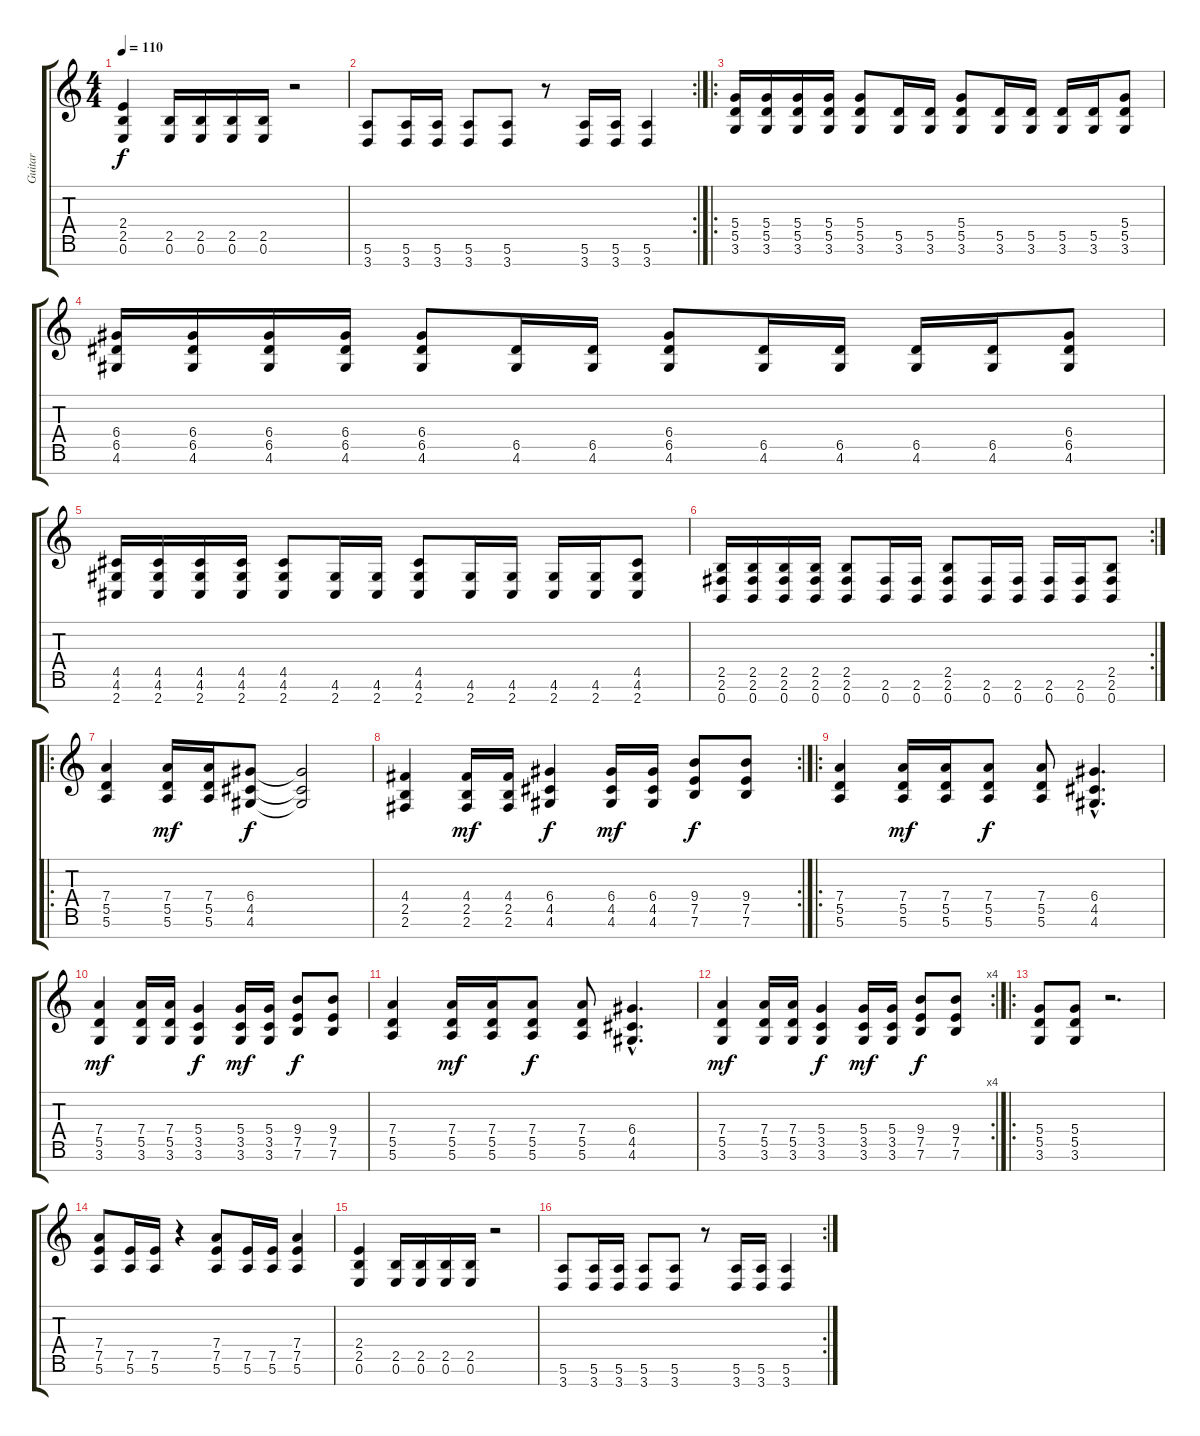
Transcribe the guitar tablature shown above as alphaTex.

\track ("Guitar" "Guitar") {instrument distortionguitar}
\staff {score tabs}
\tuning (E4 B3 G3 D3 A2 E2 B1) {hide}
\ts (4 4)
\tempo 110
\clef g2
\ks c
(2.4 2.5 0.6).4{dy f} (2.5 0.6).16 (2.5 0.6).16 (2.5 0.6).16 (2.5 0.6).16 r.2 |
\rc 2
(5.6 3.7).8 (5.6 3.7).16 (5.6 3.7).16 (5.6 3.7).8 (5.6 3.7).8 r.8 (5.6 3.7).16 (5.6 3.7).16 (5.6 3.7).4 |
\ro
(5.4 5.5 3.6).16 (5.4 5.5 3.6).16 (5.4 5.5 3.6).16 (5.4 5.5 3.6).16 (5.4 5.5 3.6).8 (5.5 3.6).16 (5.5 3.6).16 (5.4 5.5 3.6).8 (5.5 3.6).16 (5.5 3.6).16 (5.5 3.6).16 (5.5 3.6).16 (5.4 5.5 3.6).8 |
(6.4 6.5 4.6).16 (6.4 6.5 4.6).16 (6.4 6.5 4.6).16 (6.4 6.5 4.6).16 (6.4 6.5 4.6).8 (6.5 4.6).16 (6.5 4.6).16 (6.4 6.5 4.6).8 (6.5 4.6).16 (6.5 4.6).16 (6.5 4.6).16 (6.5 4.6).16 (6.4 6.5 4.6).8 |
(4.5 4.6 2.7).16 (4.5 4.6 2.7).16 (4.5 4.6 2.7).16 (4.5 4.6 2.7).16 (4.5 4.6 2.7).8 (4.6 2.7).16 (4.6 2.7).16 (4.5 4.6 2.7).8 (4.6 2.7).16 (4.6 2.7).16 (4.6 2.7).16 (4.6 2.7).16 (4.5 4.6 2.7).8 |
\rc 2
(2.5 2.6 0.7).16 (2.5 2.6 0.7).16 (2.5 2.6 0.7).16 (2.5 2.6 0.7).16 (2.5 2.6 0.7).8 (2.6 0.7).16 (2.6 0.7).16 (2.5 2.6 0.7).8 (2.6 0.7).16 (2.6 0.7).16 (2.6 0.7).16 (2.6 0.7).16 (2.5 2.6 0.7).8 |
\ro
(7.4 5.5 5.6).4 (7.4 5.5 5.6).16{dy mf} (7.4 5.5 5.6).16 (6.4 4.5 4.6).8{dy f} (6.4{t} 4.5{t} 4.6{t}).2 |
\rc 2
(4.4 2.5 2.6).4 (4.4 2.5 2.6).16{dy mf} (4.4 2.5 2.6).16 (6.4 4.5 4.6).4{dy f} (6.4 4.5 4.6).16{dy mf} (6.4 4.5 4.6).16 (9.4 7.5 7.6).8{dy f} (9.4 7.5 7.6).8 |
\ro
(7.4 5.5 5.6).4 (7.4 5.5 5.6).16{dy mf} (7.4 5.5 5.6).16 (7.4 5.5 5.6).8{dy f} (7.4 5.5 5.6).8 (6.4{hac} 4.5{hac} 4.6{hac}).4{d} |
(7.4 5.5 3.6).4{dy mf} (7.4 5.5 3.6).16 (7.4 5.5 3.6).16 (5.4 3.5 3.6).4{dy f} (5.4 3.5 3.6).16{dy mf} (5.4 3.5 3.6).16 (9.4 7.5 7.6).8{dy f} (9.4 7.5 7.6).8 |
(7.4 5.5 5.6).4 (7.4 5.5 5.6).16{dy mf} (7.4 5.5 5.6).16 (7.4 5.5 5.6).8{dy f} (7.4 5.5 5.6).8 (6.4{hac} 4.5{hac} 4.6{hac}).4{d} |
\rc 4
(7.4 5.5 3.6).4{dy mf} (7.4 5.5 3.6).16 (7.4 5.5 3.6).16 (5.4 3.5 3.6).4{dy f} (5.4 3.5 3.6).16{dy mf} (5.4 3.5 3.6).16 (9.4 7.5 7.6).8{dy f} (9.4 7.5 7.6).8 |
\ro
(5.4 5.5 3.6).8 (5.4 5.5 3.6).8 r.2{d} |
(7.4 7.5 5.6).8 (7.5 5.6).16 (7.5 5.6).16 r.4 (7.4 7.5 5.6).8 (7.5 5.6).16 (7.5 5.6).16 (7.4 7.5 5.6).4 |
(2.4 2.5 0.6).4 (2.5 0.6).16 (2.5 0.6).16 (2.5 0.6).16 (2.5 0.6).16 r.2 |
\rc 2
(5.6 3.7).8 (5.6 3.7).16 (5.6 3.7).16 (5.6 3.7).8 (5.6 3.7).8 r.8 (5.6 3.7).16 (5.6 3.7).16 (5.6 3.7).4
